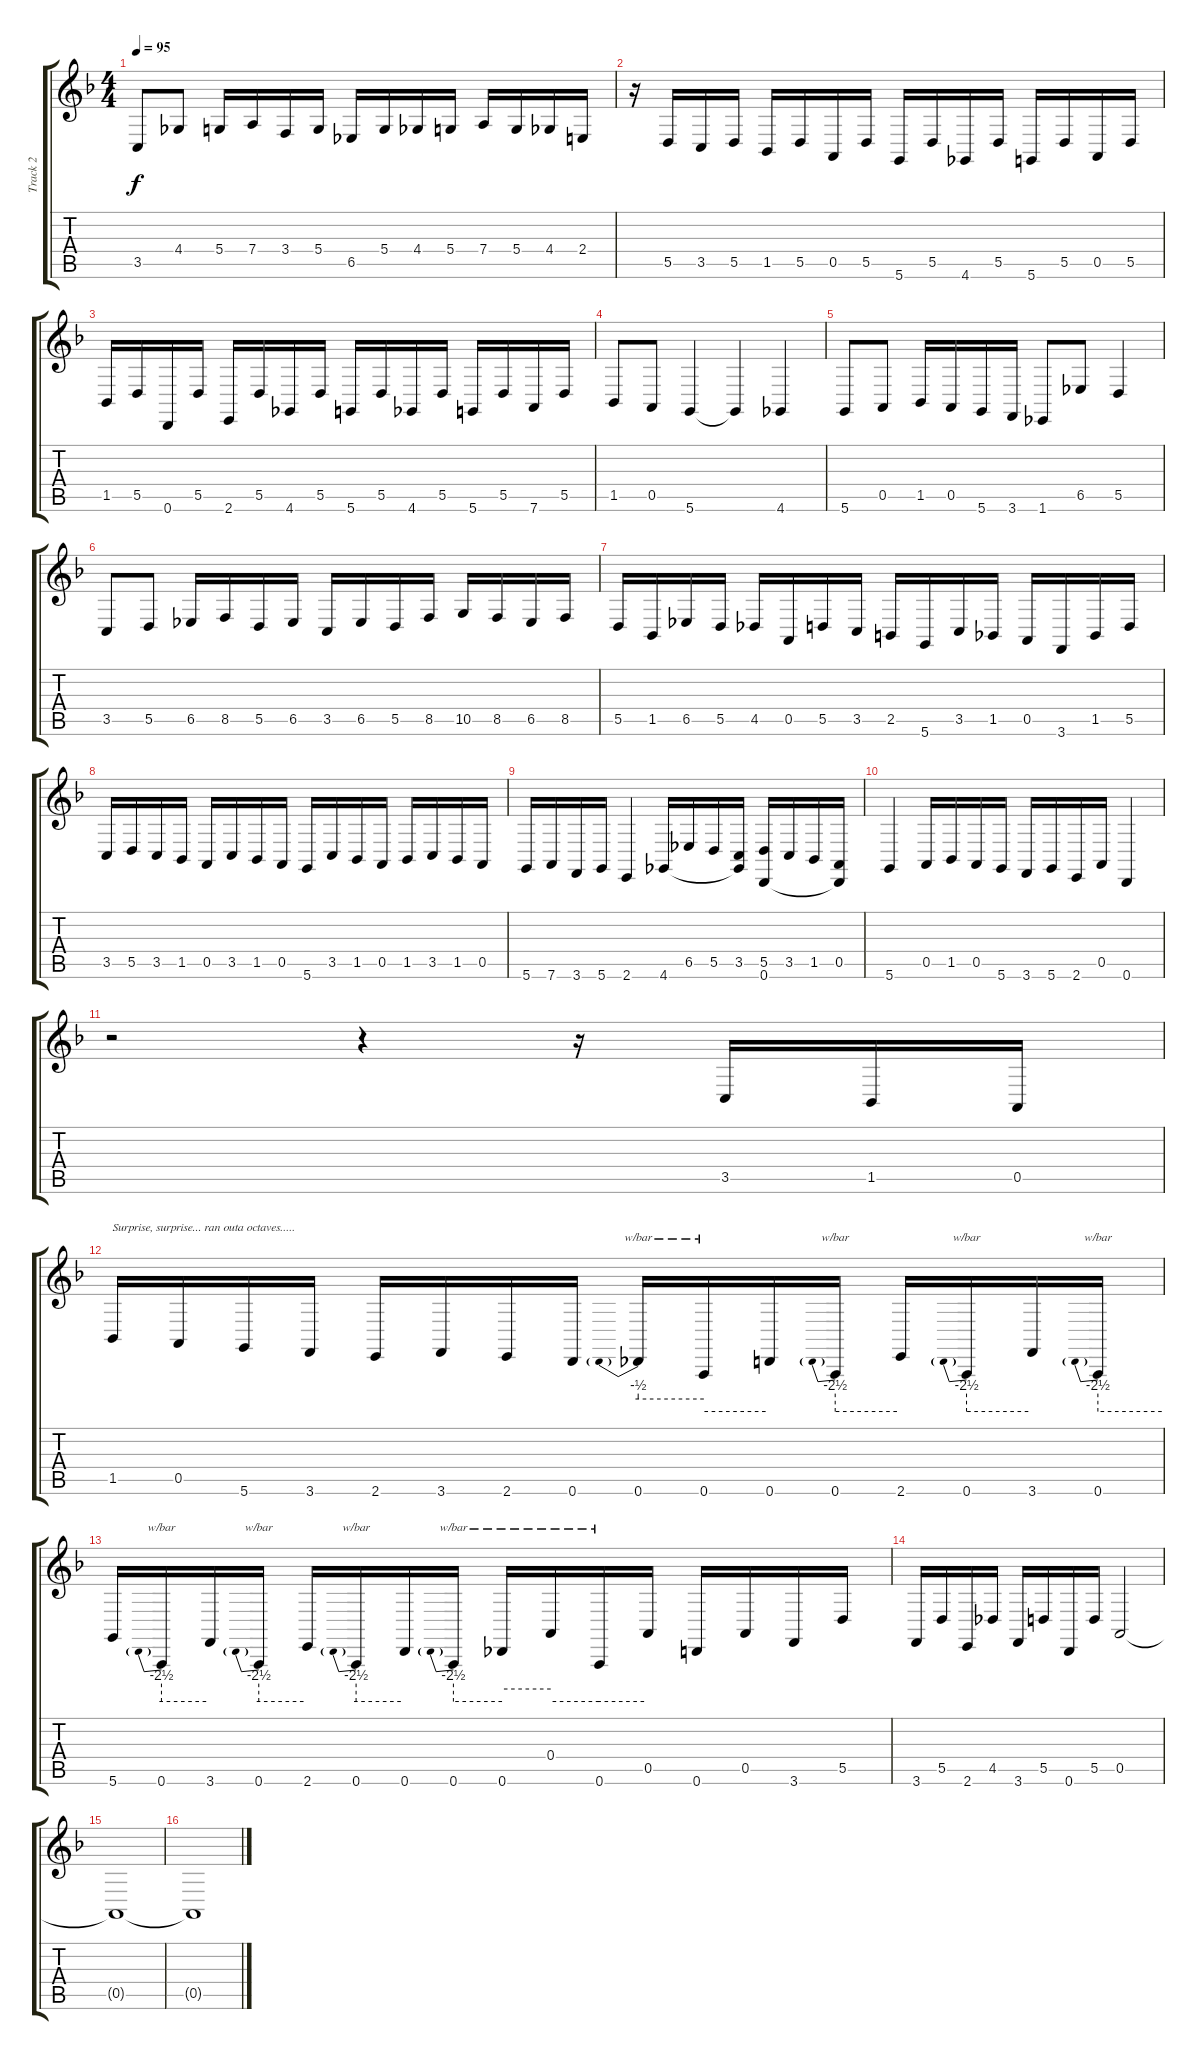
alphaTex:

\track ("Track 2" "Track 2") {instrument churchorgan}
\staff {score tabs}
\tuning (E4 B3 G3 D3 A2 D2) {hide}
\ts (4 4)
\tempo 95
\clef g2
\ks dminor
3.5.8{dy f} 4.4.8 5.4.16 7.4.16 3.4.16 5.4.16 6.5.16 5.4.16 4.4.16 5.4.16 7.4.16 5.4.16 4.4.16 2.4.16 |
r.16 5.5.16 3.5.16 5.5.16 1.5.16 5.5.16 0.5.16 5.5.16 5.6.16 5.5.16 4.6.16 5.5.16 5.6.16 5.5.16 0.5.16 5.5.16 |
1.5.16 5.5.16 0.6.16 5.5.16 2.6.16 5.5.16 4.6.16 5.5.16 5.6.16 5.5.16 4.6.16 5.5.16 5.6.16 5.5.16 7.6.16 5.5.16 |
1.5.8 0.5.8 5.6.4 5.6{t}.4 4.6.4 |
5.6.8 0.5.8 1.5.16 0.5.16 5.6.16 3.6.16 1.6.8 6.5.8 5.5.4 |
3.5.8 5.5.8 6.5.16 8.5.16 5.5.16 6.5.16 3.5.16 6.5.16 5.5.16 8.5.16 10.5.16 8.5.16 6.5.16 8.5.16 |
5.5.16 1.5.16 6.5.16 5.5.16 4.5.16 0.5.16 5.5.16 3.5.16 2.5.16 5.6.16 3.5.16 1.5.16 0.5.16 3.6.16 1.5.16 5.5.16 |
3.5.16 5.5.16 3.5.16 1.5.16 0.5.16 3.5.16 1.5.16 0.5.16 5.6.16 3.5.16 1.5.16 0.5.16 1.5.16 3.5.16 1.5.16 0.5.16 |
5.6.16 7.6.16 3.6.16 5.6.16 2.6.4 4.6.16 6.5.16 5.5.16 (3.5 4.6{t}).16 (5.5 0.6).16 3.5.16 1.5.16 (0.5 0.6{t}).16 |
5.6.4 0.5.16 1.5.16 0.5.16 5.6.16 3.6.16 5.6.16 2.6.16 0.5.16 0.6.4 |
r.2 r.4 r.16 3.5.16 1.5.16 0.5.16 |
1.5.16{txt "Surprise, surprise... ran outa octaves....."} 0.5.16 5.6.16 3.6.16 2.6.16 3.6.16 2.6.16 0.6.16 0.6.16{tbe (predive default 0 -2 60 -2)} 0.6.16{tbe (hold default 0 -10 60 -10)} 0.6.16 0.6.16{tbe (predive default 0 -10 60 -10)} 2.6.16 0.6.16{tbe (predive default 0 -10 60 -10)} 3.6.16 0.6.16{tbe (predive default 0 -10 60 -10)} |
5.6.16 0.6.16{tbe (predive default 0 -10 60 -10)} 3.6.16 0.6.16{tbe (predive default 0 -10 60 -10)} 2.6.16 0.6.16{tbe (predive default 0 -10 60 -10)} 0.6.16 0.6.16{tbe (predive default 0 -10 60 -10)} 0.6.16{tbe (hold default 0 -2 60 -2)} 0.4.16{tbe (hold default 0 -10 60 -10)} 0.6.16{tbe (hold default 0 -10 60 -10)} 0.5.16 0.6.16 0.5.16 3.6.16 5.5.16 |
3.6.16 5.5.16 2.6.16 4.5.16 3.6.16 5.5.16 0.6.16 5.5.16 0.5.2 |
0.5{t}.1 |
0.5{t}.1
